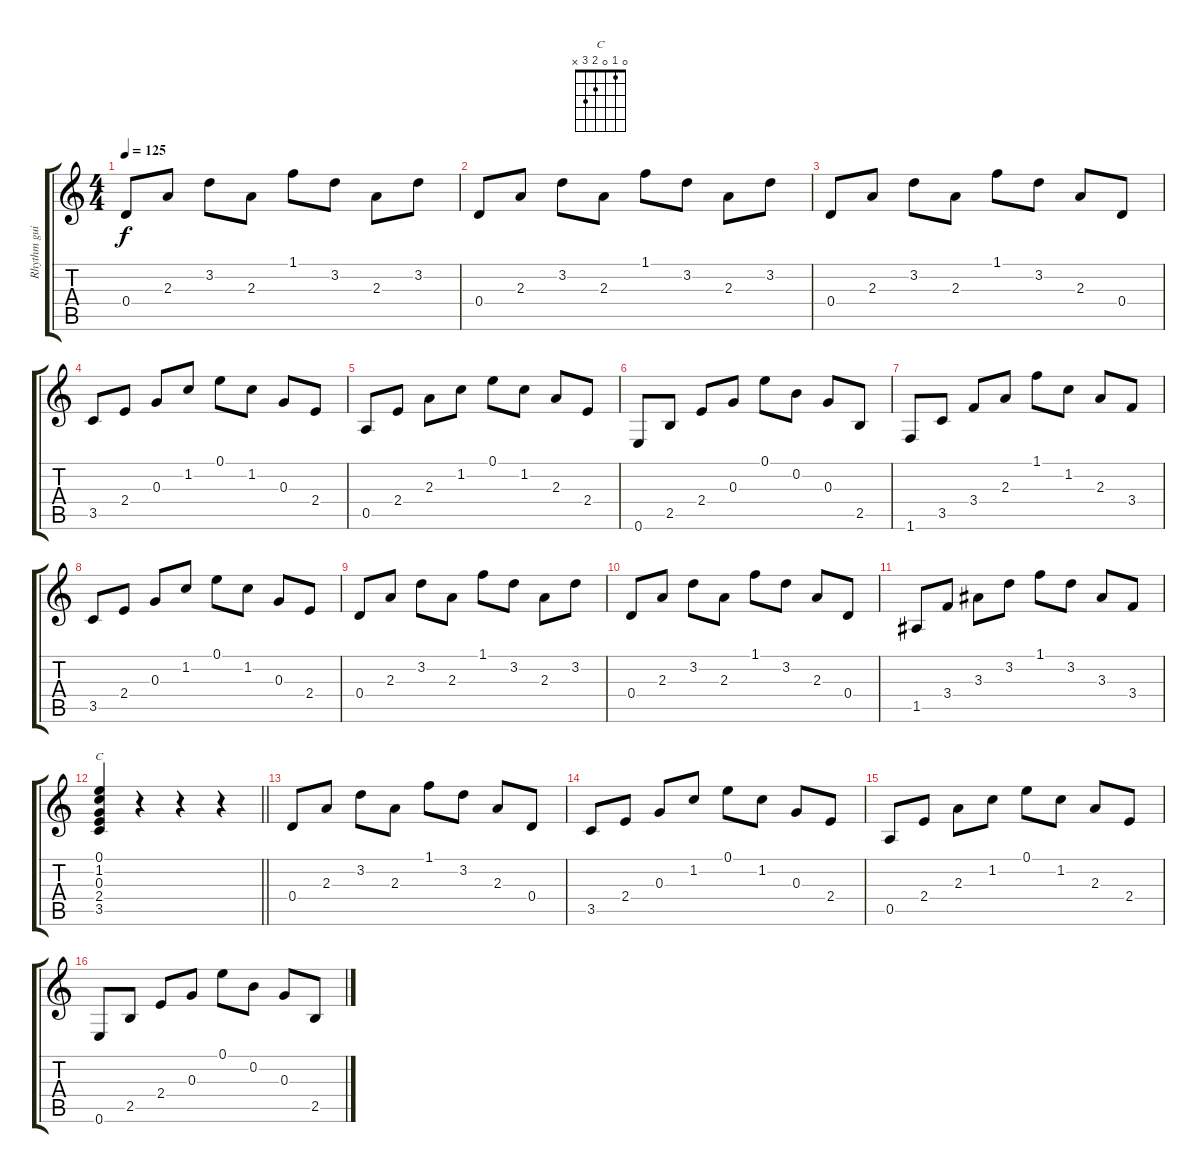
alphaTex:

\track ("Rhythm guitar (Acoustic)" "Rhythm gui") {instrument acousticguitarsteel}
\staff {score tabs}
\tuning (E4 B3 G3 D3 A2 E2) {hide}
\chord ("C" 0 1 0 2 3 x)
\ts (4 4)
\tempo 125
\clef g2
\ks c
0.4.8{dy f} 2.3.8 3.2.8 2.3.8 1.1.8 3.2.8 2.3.8 3.2.8 |
0.4.8 2.3.8 3.2.8 2.3.8 1.1.8 3.2.8 2.3.8 3.2.8 |
0.4.8 2.3.8 3.2.8 2.3.8 1.1.8 3.2.8 2.3.8 0.4.8 |
3.5.8 2.4.8 0.3.8 1.2.8 0.1.8 1.2.8 0.3.8 2.4.8 |
0.5.8 2.4.8 2.3.8 1.2.8 0.1.8 1.2.8 2.3.8 2.4.8 |
0.6.8 2.5.8 2.4.8 0.3.8 0.1.8 0.2.8 0.3.8 2.5.8 |
1.6.8 3.5.8 3.4.8 2.3.8 1.1.8 1.2.8 2.3.8 3.4.8 |
3.5.8 2.4.8 0.3.8 1.2.8 0.1.8 1.2.8 0.3.8 2.4.8 |
0.4.8 2.3.8 3.2.8 2.3.8 1.1.8 3.2.8 2.3.8 3.2.8 |
0.4.8 2.3.8 3.2.8 2.3.8 1.1.8 3.2.8 2.3.8 0.4.8 |
1.5.8 3.4.8 3.3.8 3.2.8 1.1.8 3.2.8 3.3.8 3.4.8 |
\barLineRight lightlight
(0.1 1.2 0.3 2.4 3.5).4{ch "C"} r.4 r.4 r.4 |
0.4.8 2.3.8 3.2.8 2.3.8 1.1.8 3.2.8 2.3.8 0.4.8 |
3.5.8 2.4.8 0.3.8 1.2.8 0.1.8 1.2.8 0.3.8 2.4.8 |
0.5.8 2.4.8 2.3.8 1.2.8 0.1.8 1.2.8 2.3.8 2.4.8 |
0.6.8 2.5.8 2.4.8 0.3.8 0.1.8 0.2.8 0.3.8 2.5.8
